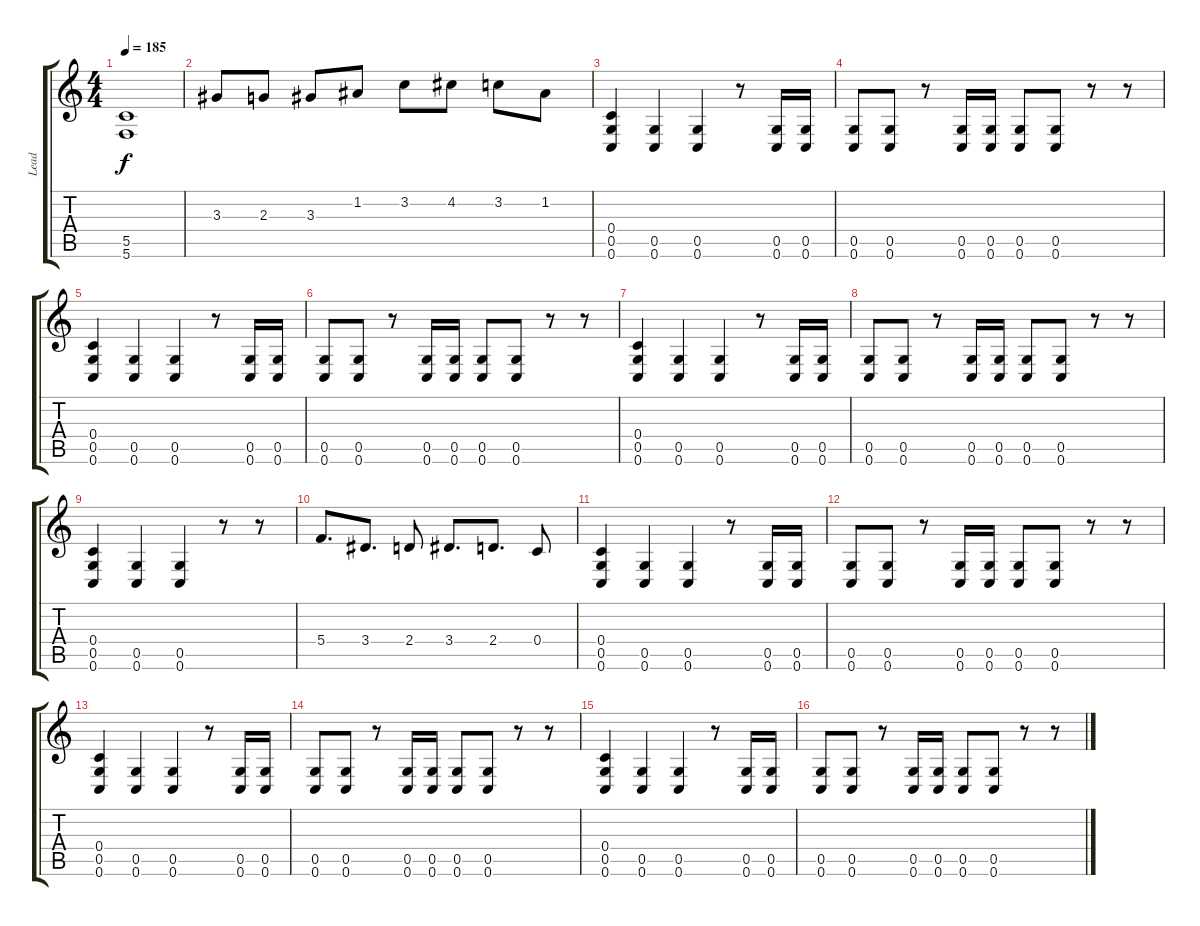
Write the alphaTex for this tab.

\track ("Lead" "Lead") {instrument distortionguitar}
\staff {score tabs}
\tuning (D4 A3 F3 C3 G2 C2) {hide}
\ts (4 4)
\tempo 185
\clef g2
\ks c
(5.5 5.6).1{dy f} |
3.3.8 2.3.8 3.3.8 1.2.8 3.2.8 4.2.8 3.2.8 1.2.8 |
(0.4 0.5 0.6).4 (0.5 0.6).4 (0.5 0.6).4 r.8 (0.5 0.6).16 (0.5 0.6).16 |
(0.5 0.6).8 (0.5 0.6).8 r.8 (0.5 0.6).16 (0.5 0.6).16 (0.5 0.6).8 (0.5 0.6).8 r.8 r.8 |
(0.4 0.5 0.6).4 (0.5 0.6).4 (0.5 0.6).4 r.8 (0.5 0.6).16 (0.5 0.6).16 |
(0.5 0.6).8 (0.5 0.6).8 r.8 (0.5 0.6).16 (0.5 0.6).16 (0.5 0.6).8 (0.5 0.6).8 r.8 r.8 |
(0.4 0.5 0.6).4 (0.5 0.6).4 (0.5 0.6).4 r.8 (0.5 0.6).16 (0.5 0.6).16 |
(0.5 0.6).8 (0.5 0.6).8 r.8 (0.5 0.6).16 (0.5 0.6).16 (0.5 0.6).8 (0.5 0.6).8 r.8 r.8 |
(0.4 0.5 0.6).4 (0.5 0.6).4 (0.5 0.6).4 r.8 r.8 |
5.4.8{d} 3.4.8{d} 2.4.8 3.4.8{d} 2.4.8{d} 0.4.8 |
(0.4 0.5 0.6).4 (0.5 0.6).4 (0.5 0.6).4 r.8 (0.5 0.6).16 (0.5 0.6).16 |
(0.5 0.6).8 (0.5 0.6).8 r.8 (0.5 0.6).16 (0.5 0.6).16 (0.5 0.6).8 (0.5 0.6).8 r.8 r.8 |
(0.4 0.5 0.6).4 (0.5 0.6).4 (0.5 0.6).4 r.8 (0.5 0.6).16 (0.5 0.6).16 |
(0.5 0.6).8 (0.5 0.6).8 r.8 (0.5 0.6).16 (0.5 0.6).16 (0.5 0.6).8 (0.5 0.6).8 r.8 r.8 |
(0.4 0.5 0.6).4 (0.5 0.6).4 (0.5 0.6).4 r.8 (0.5 0.6).16 (0.5 0.6).16 |
(0.5 0.6).8 (0.5 0.6).8 r.8 (0.5 0.6).16 (0.5 0.6).16 (0.5 0.6).8 (0.5 0.6).8 r.8 r.8
